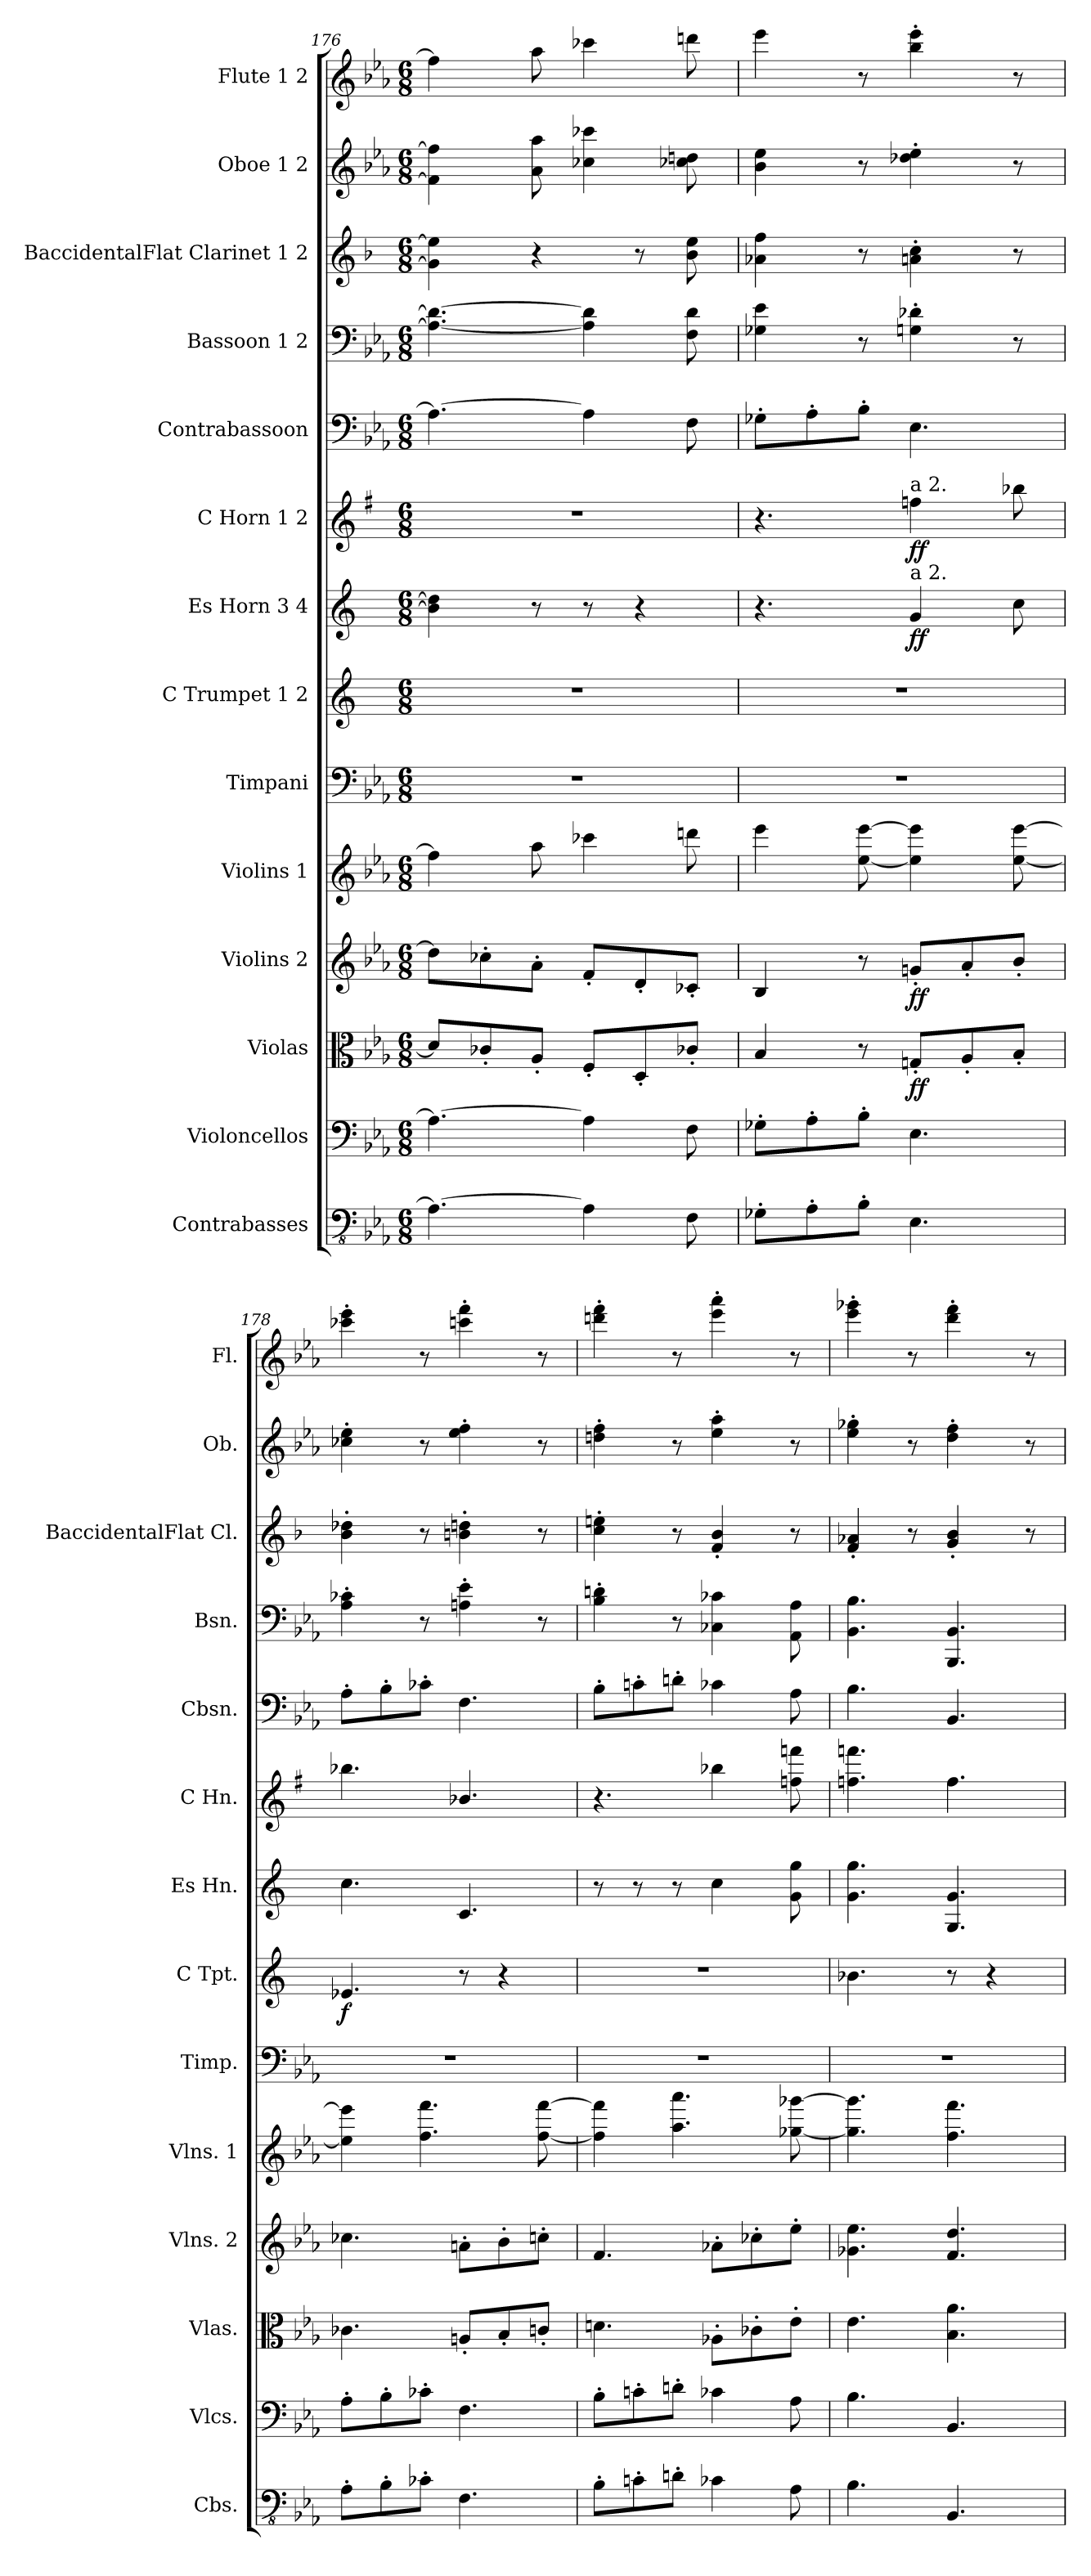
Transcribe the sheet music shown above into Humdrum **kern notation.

**kern	**kern	**kern	**dynam	**kern	**dynam	**kern	**kern	**kern	**dynam	**kern	**dynam	**kern	**dynam	**kern	**kern	**kern	**kern	**kern
*part14	*part13	*part12	*part12	*part11	*part11	*part10	*part9	*part8	*part8	*part7	*part7	*part6	*part6	*part5	*part4	*part3	*part2	*part1
*staff14	*staff13	*staff12	*staff12	*staff11	*staff11	*staff10	*staff9	*staff8	*staff8	*staff7	*staff7	*staff6	*staff6	*staff5	*staff4	*staff3	*staff2	*staff1
*I"Contrabasses	*I"Violoncellos	*I"Violas	*	*I"Violins 2	*	*I"Violins 1	*I"Timpani	*I"C Trumpet 1 2	*	*I"Es Horn 3 4	*	*I"C Horn 1 2	*	*I"Contrabassoon	*I"Bassoon 1 2	*I"BaccidentalFlat Clarinet 1 2	*I"Oboe 1 2	*I"Flute  1 2
*I'Cbs.	*I'Vlcs.	*I'Vlas.	*	*I'Vlns. 2	*	*I'Vlns. 1	*I'Timp.	*I'C Tpt.	*	*I'Es Hn.	*	*I'C Hn.	*	*I'Cbsn.	*I'Bsn.	*I'BaccidentalFlat Cl.	*I'Ob.	*I'Fl.
*clefFv4	*clefF4	*clefC3	*	*clefG2	*	*clefG2	*clefF4	*clefG2	*	*clefG2	*	*clefG2	*	*clefF4	*clefF4	*clefG2	*clefG2	*clefG2
*	*	*	*	*	*	*	*	*	*	*ITrd5c9	*	*ITrd4c7	*	*ITrd7c12	*	*ITrd1c2	*	*
*k[b-e-a-]	*k[b-e-a-]	*k[b-e-a-]	*	*k[b-e-a-]	*	*k[b-e-a-]	*k[b-e-a-]	*k[]	*	*k[b-e-a-]	*	*k[]	*	*k[b-e-a-]	*k[b-e-a-]	*k[b-e-a-]	*k[b-e-a-]	*k[b-e-a-]
*M6/8	*M6/8	*M6/8	*	*M6/8	*	*M6/8	*M6/8	*M6/8	*	*M6/8	*	*M6/8	*	*M6/8	*M6/8	*M6/8	*M6/8	*M6/8
=176	=176	=176	=176	=176	=176	=176	=176	=176	=176	=176	=176	=176	=176	=176	=176	=176	=176	=176
4.AA-\_	4.A-\_	8d/L]	.	8dd\L]	.	4ff\]	2.r	2.r	.	4d\] 4f\]	.	2.r	.	4.AA-\_	4.A-\_ 4.d\_	4f\] 4dd\]	4f\] 4ff\]	4ff\]
.	.	8c-X'/	.	8cc-X'\	.	.	.	.	.	.	.	.	.	.	.	.	.	.
.	.	8A-'/J	.	8a-'\J	.	8aa-\	.	.	.	8r	.	.	.	.	.	4r	8a-\ 8aa-\	8aa-\
4AA-\]	4A-\]	8F'/L	.	8f'/L	.	4ccc-X\	.	.	.	8r	.	.	.	4AA-\]	4A-\] 4d\]	.	4cc-X\ 4ccc-X\	4ccc-X\
.	.	8D'/	.	8d'/	.	.	.	.	.	4r	.	.	.	.	.	8r	.	.
8FF\	8F\	8c-X'/J	.	8c-X'/J	.	8dddn\	.	.	.	.	.	.	.	8FF\	8F\ 8d\	8a-\ 8dd\	8cc-X\ 8ddn\	8dddn\
=177	=177	=177	=177	=177	=177	=177	=177	=177	=177	=177	=177	=177	=177	=177	=177	=177	=177	=177
8GG-X'\L	8G-X'\L	4B-/	.	4B-/	.	4eee-\	2.r	2.r	.	4.r	.	4.r	.	8GG-X'\L	4G-X\ 4e-\	4g-X\ 4ee-\	4b-\ 4ee-\	4eee-\
8AA-'\	8A-'\	.	.	.	.	.	.	.	.	.	.	.	.	8AA-'\	.	.	.	.
8BB-'\J	8B-'\J	8r	.	8r	.	[8ee-\ [8eee-\	.	.	.	.	.	.	.	8BB-'\J	8r	8r	8r	8r
!	!	!	!	!	!	!	!	!	!	!	!	!LO:TX:a:t=a 2.	!	!	!	!	!	!
!	!	!	!	!	!	!	!	!	!	!LO:TX:a:t=a 2.	!	!	!	!	!	!	!	!
!	!	!	!LO:DY:b	!	!LO:DY:b	!	!	!	!	!	!LO:DY:b	!	!LO:DY:b	!	!	!	!	!
4.EE-\	4.E-\	8Gn'/L	ff	8gn'/L	ff	4ee-\] 4eee-\]	.	.	.	4B-/	ff	4b-X\	ff	4.EE-\	4Gn\' 4d-X\'	4gn\' 4b-\'	4dd-X\' 4ee-\'	4bb-\' 4eee-\'
.	.	8A-'/	.	8a-'/	.	.	.	.	.	.	.	.	.	.	.	.	.	.
.	.	8B-'/J	.	8b-'/J	.	[8ee-\ [8eee-\	.	.	.	8e-\	.	8ee-X\	.	.	8r	8r	8r	8r
=178	=178	=178	=178	=178	=178	=178	=178	=178	=178	=178	=178	=178	=178	=178	=178	=178	=178	=178
!	!	!	!	!	!	!	!	!	!LO:DY:b	!	!	!	!	!	!	!	!	!
8AA-'\L	8A-'\L	4.c-X\	.	4.cc-X\	.	4ee-\] 4eee-\]	2.r	4.e-X/	f	4.e-\	.	4.ee-X\	.	8AA-'\L	4A-\' 4c-X\'	4a-\' 4cc-X\'	4cc-X\' 4ee-\'	4ccc-X\' 4eee-\'
8BB-'\	8B-'\	.	.	.	.	.	.	.	.	.	.	.	.	8BB-'\	.	.	.	.
8C-X'\J	8c-X'\J	.	.	.	.	4.ff\ 4.fff\	.	.	.	.	.	.	.	8C-X'\J	8r	8r	8r	8r
4.FF\	4.F\	8An'/L	.	8an'\L	.	.	.	8r	.	4.E-/	.	4.e-X/	.	4.FF\	4An\' 4e-\'	4an\' 4ccn\'	4ee-\' 4ff\'	4cccn\' 4fff\'
.	.	8B-'/	.	8b-'\	.	.	.	4r	.	.	.	.	.	.	.	.	.	.
.	.	8cn'/J	.	8ccn'\J	.	[8ff\ [8fff\	.	.	.	.	.	.	.	.	8r	8r	8r	8r
!!LO:PB:g=z
=179	=179	=179	=179	=179	=179	=179	=179	=179	=179	=179	=179	=179	=179	=179	=179	=179	=179	=179
8BB-'\L	8B-'\L	4.dn\	.	4.f/	.	4ff\] 4fff\]	2.r	2.r	.	8r	.	4.r	.	8BB-'\L	4B-\' 4dn\'	4b-\' 4ddn\'	4ddn\' 4ff\'	4dddn\' 4fff\'
8Cn'\	8cn'\	.	.	.	.	.	.	.	.	8r	.	.	.	8Cn'\	.	.	.	.
8Dn'\J	8dn'\J	.	.	.	.	4.aa-\ 4.aaa-\	.	.	.	8r	.	.	.	8Dn'\J	8r	8r	8r	8r
4C-X\	4c-X\	8A-X'\L	.	8a-X'\L	.	.	.	.	.	4e-\	.	4ee-X\	.	4C-X\	4C-X\ 4c-X\	4e-/' 4a-/'	4ee-\' 4aa-\'	4eee-\' 4aaa-\'
.	.	8c-X'\	.	8cc-X'\	.	.	.	.	.	.	.	.	.	.	.	.	.	.
8AA-\	8A-\	8e-'\J	.	8ee-'\J	.	[8gg-X\ [8ggg-X\	.	.	.	8B-\ 8b-\	.	8b-X\ 8bb-X\	.	8AA-\	8AA-\ 8A-\	8r	8r	8r
=180	=180	=180	=180	=180	=180	=180	=180	=180	=180	=180	=180	=180	=180	=180	=180	=180	=180	=180
4.BB-\	4.B-\	4.e-\	.	4.g-X\ 4.ee-\	.	4.gg-\] 4.ggg-\]	2.r	4.b-X\	.	4.B-\ 4.b-\	.	4.b-X\ 4.bb-X\	.	4.BB-\	4.BB-\ 4.B-\	4e-/' 4g-X/'	4ee-\' 4gg-X\'	4eee-\' 4ggg-X\'
.	.	.	.	.	.	.	.	.	.	.	.	.	.	.	.	8r	8r	8r
4.BBB-/	4.BB-/	4.B-\ 4.a-\	.	4.f/ 4.dd/	.	4.ff\ 4.fff\	.	8r	.	4.BB-/ 4.B-/	.	4.b-\	.	4.BBB-/	4.BBB-/ 4.BB-/	4f/' 4a-/'	4dd\' 4ff\'	4ddd\' 4fff\'
.	.	.	.	.	.	.	.	4r	.	.	.	.	.	.	.	.	.	.
.	.	.	.	.	.	.	.	.	.	.	.	.	.	.	.	8r	8r	8r
=	=	=	=	=	=	=	=	=	=	=	=	=	=	=	=	=	=	=
*-	*-	*-	*-	*-	*-	*-	*-	*-	*-	*-	*-	*-	*-	*-	*-	*-	*-	*-
